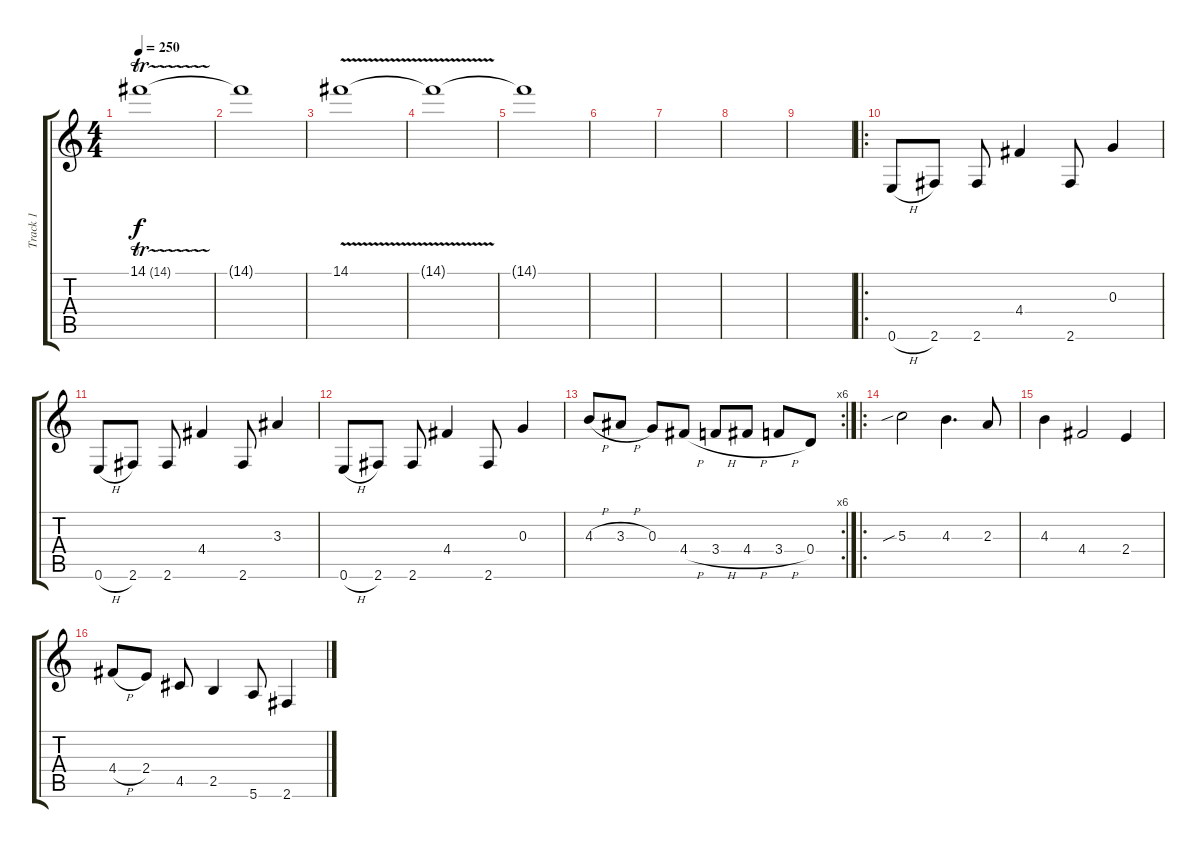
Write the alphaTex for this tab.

\track ("Track 1" "Track 1") {instrument distortionguitar}
\staff {score tabs}
\tuning (E4 B3 G3 D3 A2 E2) {hide}
\ts (4 4)
\tempo 250
\clef g2
\ks c
14.1{tr (14 16)}.1{dy f} |
14.1{t}.1 |
14.1{v}.1 |
14.1{t}.1 |
14.1{t}.1 |
|
|
|
|
\ro
0.6{h}.8 2.6.8 2.6.8 4.4.4 2.6.8 0.3.4 |
0.6{h}.8 2.6.8 2.6.8 4.4.4 2.6.8 3.3.4 |
0.6{h}.8 2.6.8 2.6.8 4.4.4 2.6.8 0.3.4 |
\rc 6
4.3{h}.8 3.3{h}.8 0.3.8 4.4{h}.8 3.4{h}.8 4.4{h}.8 3.4{h}.8 0.4.8 |
\ro
5.3{sib}.2 4.3.4{d} 2.3.8 |
4.3.4 4.4.2 2.4.4 |
4.4{h}.8 2.4.8 4.5.8 2.5.4 5.6.8 2.6.4
